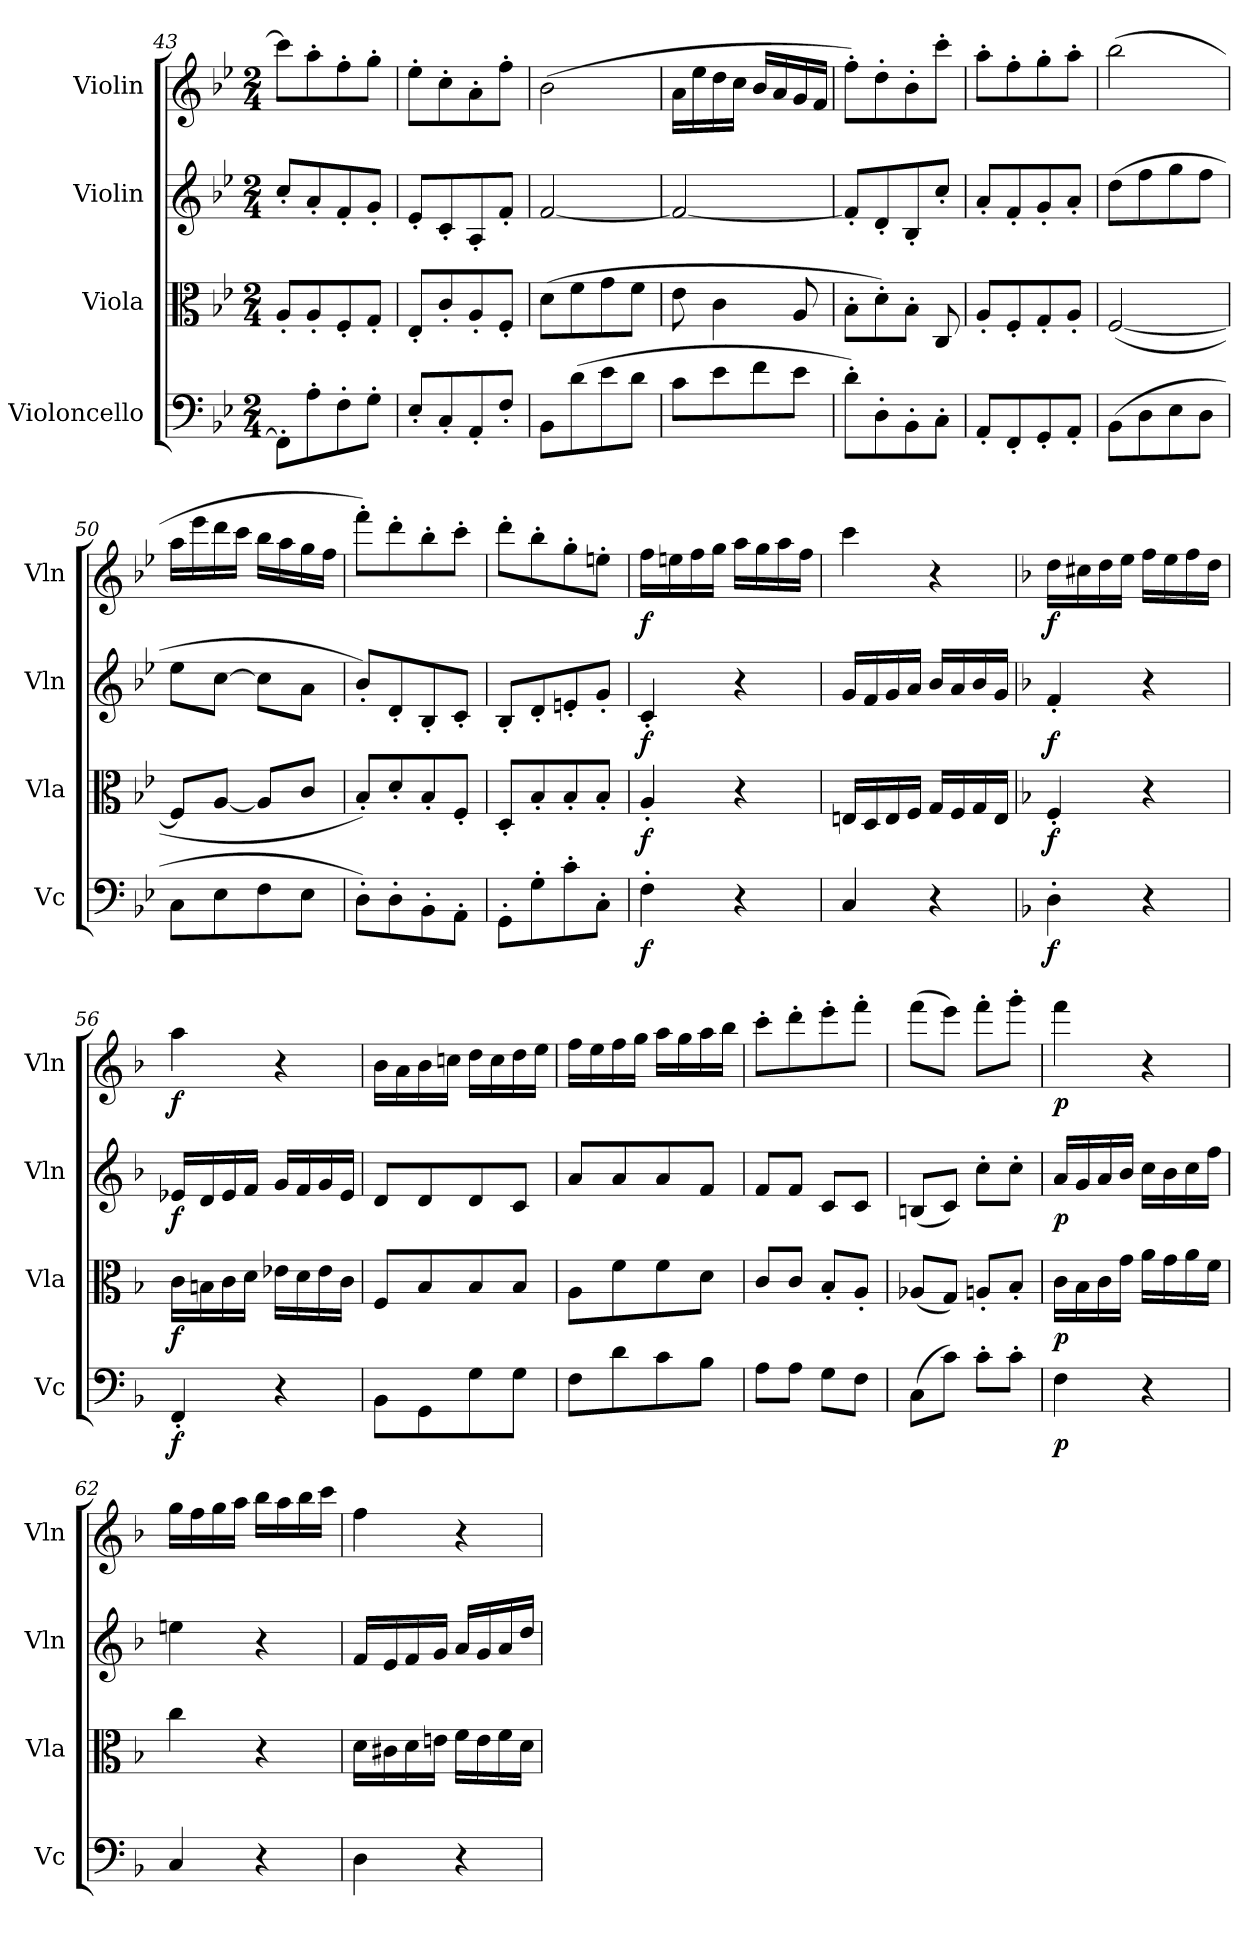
**kern	**dynam	**kern	**dynam	**kern	**dynam	**kern	**dynam
*part4	*part4	*part3	*part3	*part2	*part2	*part1	*part1
*staff4	*staff4	*staff3	*staff3	*staff2	*staff2	*staff1	*staff1
*I"Violoncello	*	*I"Viola	*	*I"Violin	*	*I"Violin	*
*I'Vc	*	*I'Vla	*	*I'Vln	*	*I'Vln	*
*clefF4	*	*clefC3	*	*clefG2	*	*clefG2	*
*k[b-e-]	*	*k[b-e-]	*	*k[b-e-]	*	*k[b-e-]	*
*B-:	*	*B-:	*	*B-:	*	*B-:	*
*M2/4	*	*M2/4	*	*M2/4	*	*M2/4	*
=43	=43	=43	=43	=43	=43	=43	=43
8FF'/L]	.	8A'/L	.	8cc'/L	.	8ccc\L]	.
8A'\	.	8A'/	.	8a'/	.	8aa'\	.
8F'\	.	8F'/	.	8f'/	.	8ff'\	.
8G'\J	.	8G'/J	.	8g'/J	.	8gg'\J	.
=44	=44	=44	=44	=44	=44	=44	=44
8E-'/L	.	8E-'/L	.	8e-'/L	.	8ee-'\L	.
8C'/	.	8c'/	.	8c'/	.	8cc'\	.
8AA'/	.	8A'/	.	8A'/	.	8a'\	.
8F'/J	.	8F'/J	.	8f'/J	.	8ff'\J	.
=45	=45	=45	=45	=45	=45	=45	=45
8BB-\L	.	(8d\L	.	[2f/	.	(2b-\	.
(8d\	.	8f\	.	.	.	.	.
8e-\	.	8g\	.	.	.	.	.
8d\J	.	8f\J	.	.	.	.	.
=46	=46	=46	=46	=46	=46	=46	=46
8c\L	.	8e-\	.	2f/_	.	16a\LL	.
.	.	.	.	.	.	16ee-\	.
8e-\	.	4c\	.	.	.	16dd\	.
.	.	.	.	.	.	16cc\JJ	.
8f\	.	.	.	.	.	16b-/LL	.
.	.	.	.	.	.	16a/	.
8e-\J	.	8A/	.	.	.	16g/	.
.	.	.	.	.	.	16f/JJ	.
=47	=47	=47	=47	=47	=47	=47	=47
8d'\L)	.	8B-'\L	.	8f'/L]	.	8ff'\L)	.
8D'\	.	8d'\)	.	8d'/	.	8dd'\	.
8BB-'\	.	8B-'\J	.	8B-'/	.	8b-'\	.
8C'\J	.	8C/	.	8cc'/J	.	8ccc'\J	.
=48	=48	=48	=48	=48	=48	=48	=48
8AA'/L	.	8A'/L	.	8a'/L	.	8aa'\L	.
8FF'/	.	8F'/	.	8f'/	.	8ff'\	.
8GG'/	.	8G'/	.	8g'/	.	8gg'\	.
8AA'/J	.	8A'/J	.	8a'/J	.	8aa'\J	.
=49	=49	=49	=49	=49	=49	=49	=49
(8BB-\L	.	([2F/	.	(8dd\L	.	(2bb-\	.
8D\	.	.	.	8ff\	.	.	.
8E-\	.	.	.	8gg\	.	.	.
8D\J	.	.	.	8ff\J	.	.	.
=50	=50	=50	=50	=50	=50	=50	=50
8C\L	.	8F/L]	.	8ee-\L	.	16aa\LL	.
.	.	.	.	.	.	16eee-\	.
8E-\	.	[8A/J	.	[8cc\J	.	16ddd\	.
.	.	.	.	.	.	16ccc\JJ	.
8F\	.	8A/L]	.	8cc\L]	.	16bb-\LL	.
.	.	.	.	.	.	16aa\	.
8E-\J	.	8c/J	.	8a\J	.	16gg\	.
.	.	.	.	.	.	16ff\JJ	.
=51	=51	=51	=51	=51	=51	=51	=51
8D'\L)	.	8B-'/L)	.	8b-'/L)	.	8fff'\L)	.
8D'\	.	8d'/	.	8d'/	.	8ddd'\	.
8BB-'\	.	8B-'/	.	8B-'/	.	8bb-'\	.
8AA'\J	.	8F'/J	.	8c'/J	.	8ccc'\J	.
=52	=52	=52	=52	=52	=52	=52	=52
8GG'\L	.	8D'/L	.	8B-'/L	.	8ddd'\L	.
8G'\	.	8B-'/	.	8d'/	.	8bb-'\	.
8c'\	.	8B-'/	.	8en'/	.	8gg'\	.
8C'\J	.	8B-'/J	.	8g'/J	.	8een'\J	.
=53	=53	=53	=53	=53	=53	=53	=53
4F'\	f	4A'/	f	4c'/	f	16ff\LL	f
.	.	.	.	.	.	16een\	.
.	.	.	.	.	.	16ff\	.
.	.	.	.	.	.	16gg\JJ	.
4r	.	4r	.	4r	.	16aa\LL	.
.	.	.	.	.	.	16gg\	.
.	.	.	.	.	.	16aa\	.
.	.	.	.	.	.	16ff\JJ	.
=54	=54	=54	=54	=54	=54	=54	=54
4C/	.	16En/LL	.	16g/LL	.	4ccc\	.
.	.	16D/	.	16f/	.	.	.
.	.	16E/	.	16g/	.	.	.
.	.	16F/JJ	.	16a/JJ	.	.	.
4r	.	16G/LL	.	16b-/LL	.	4r	.
.	.	16F/	.	16a/	.	.	.
.	.	16G/	.	16b-/	.	.	.
.	.	16E/JJ	.	16g/JJ	.	.	.
=55	=55	=55	=55	=55	=55	=55	=55
*k[b-]	*	*k[b-]	*	*k[b-]	*	*k[b-]	*
4D'\	f	4F'/	f	4f'/	f	16dd\LL	f
.	.	.	.	.	.	16cc#X\	.
.	.	.	.	.	.	16dd\	.
.	.	.	.	.	.	16ee\JJ	.
4r	.	4r	.	4r	.	16ff\LL	.
.	.	.	.	.	.	16ee\	.
.	.	.	.	.	.	16ff\	.
.	.	.	.	.	.	16dd\JJ	.
=56	=56	=56	=56	=56	=56	=56	=56
4FF'/	f	16c\LL	f	16e-X/LL	f	4aa\	f
.	.	16Bn\	.	16d/	.	.	.
.	.	16c\	.	16e-/	.	.	.
.	.	16d\JJ	.	16f/JJ	.	.	.
4r	.	16e-X\LL	.	16g/LL	.	4r	.
.	.	16d\	.	16f/	.	.	.
.	.	16e-\	.	16g/	.	.	.
.	.	16c\JJ	.	16e-/JJ	.	.	.
=57	=57	=57	=57	=57	=57	=57	=57
8BB-\L	.	8F/L	.	8d/L	.	16b-\LL	.
.	.	.	.	.	.	16a\	.
8GG\	.	8B-/	.	8d/	.	16b-\	.
.	.	.	.	.	.	16ccn\JJ	.
8G\	.	8B-/	.	8d/	.	16dd\LL	.
.	.	.	.	.	.	16cc\	.
8G\J	.	8B-/J	.	8c/J	.	16dd\	.
.	.	.	.	.	.	16ee\JJ	.
=58	=58	=58	=58	=58	=58	=58	=58
8F\L	.	8A\L	.	8a/L	.	16ff\LL	.
.	.	.	.	.	.	16ee\	.
8d\	.	8f\	.	8a/	.	16ff\	.
.	.	.	.	.	.	16gg\JJ	.
8c\	.	8f\	.	8a/	.	16aa\LL	.
.	.	.	.	.	.	16gg\	.
8B-\J	.	8d\J	.	8f/J	.	16aa\	.
.	.	.	.	.	.	16bb-\JJ	.
=59	=59	=59	=59	=59	=59	=59	=59
8A\L	.	8c/L	.	8f/L	.	8ccc'\L	.
8A\J	.	8c/J	.	8f/J	.	8ddd'\	.
8G\L	.	8B-'/L	.	8c/L	.	8eee'\	.
8F\J	.	8A'/J	.	8c/J	.	8fff'\J	.
=60	=60	=60	=60	=60	=60	=60	=60
(8C\L	.	(8A-X/L	.	(8Bn/L	.	(8fff\L	.
8c\J)	.	8G/J)	.	8c/J)	.	8eee\J)	.
8c'\L	.	8An'/L	.	8cc'\L	.	8fff'\L	.
8c'\J	.	8B-'/J	.	8cc'\J	.	8ggg'\J	.
=61	=61	=61	=61	=61	=61	=61	=61
4F\	p	16c\LL	p	16a/LL	p	4fff\	p
.	.	16B-\	.	16g/	.	.	.
.	.	16c\	.	16a/	.	.	.
.	.	16g\JJ	.	16b-/JJ	.	.	.
4r	.	16a\LL	.	16cc\LL	.	4r	.
.	.	16g\	.	16b-\	.	.	.
.	.	16a\	.	16cc\	.	.	.
.	.	16f\JJ	.	16ff\JJ	.	.	.
=62	=62	=62	=62	=62	=62	=62	=62
4C/	.	4cc\	.	4een\	.	16gg\LL	.
.	.	.	.	.	.	16ff\	.
.	.	.	.	.	.	16gg\	.
.	.	.	.	.	.	16aa\JJ	.
4r	.	4r	.	4r	.	16bb-\LL	.
.	.	.	.	.	.	16aa\	.
.	.	.	.	.	.	16bb-\	.
.	.	.	.	.	.	16ccc\JJ	.
=63	=63	=63	=63	=63	=63	=63	=63
4D\	.	16d\LL	.	16f/LL	.	4ff\	.
.	.	16c#X\	.	16e/	.	.	.
.	.	16d\	.	16f/	.	.	.
.	.	16en\JJ	.	16g/JJ	.	.	.
4r	.	16f\LL	.	16a/LL	.	4r	.
.	.	16e\	.	16g/	.	.	.
.	.	16f\	.	16a/	.	.	.
.	.	16d\JJ	.	16dd/JJ	.	.	.
=	=	=	=	=	=	=	=
*-	*-	*-	*-	*-	*-	*-	*-
